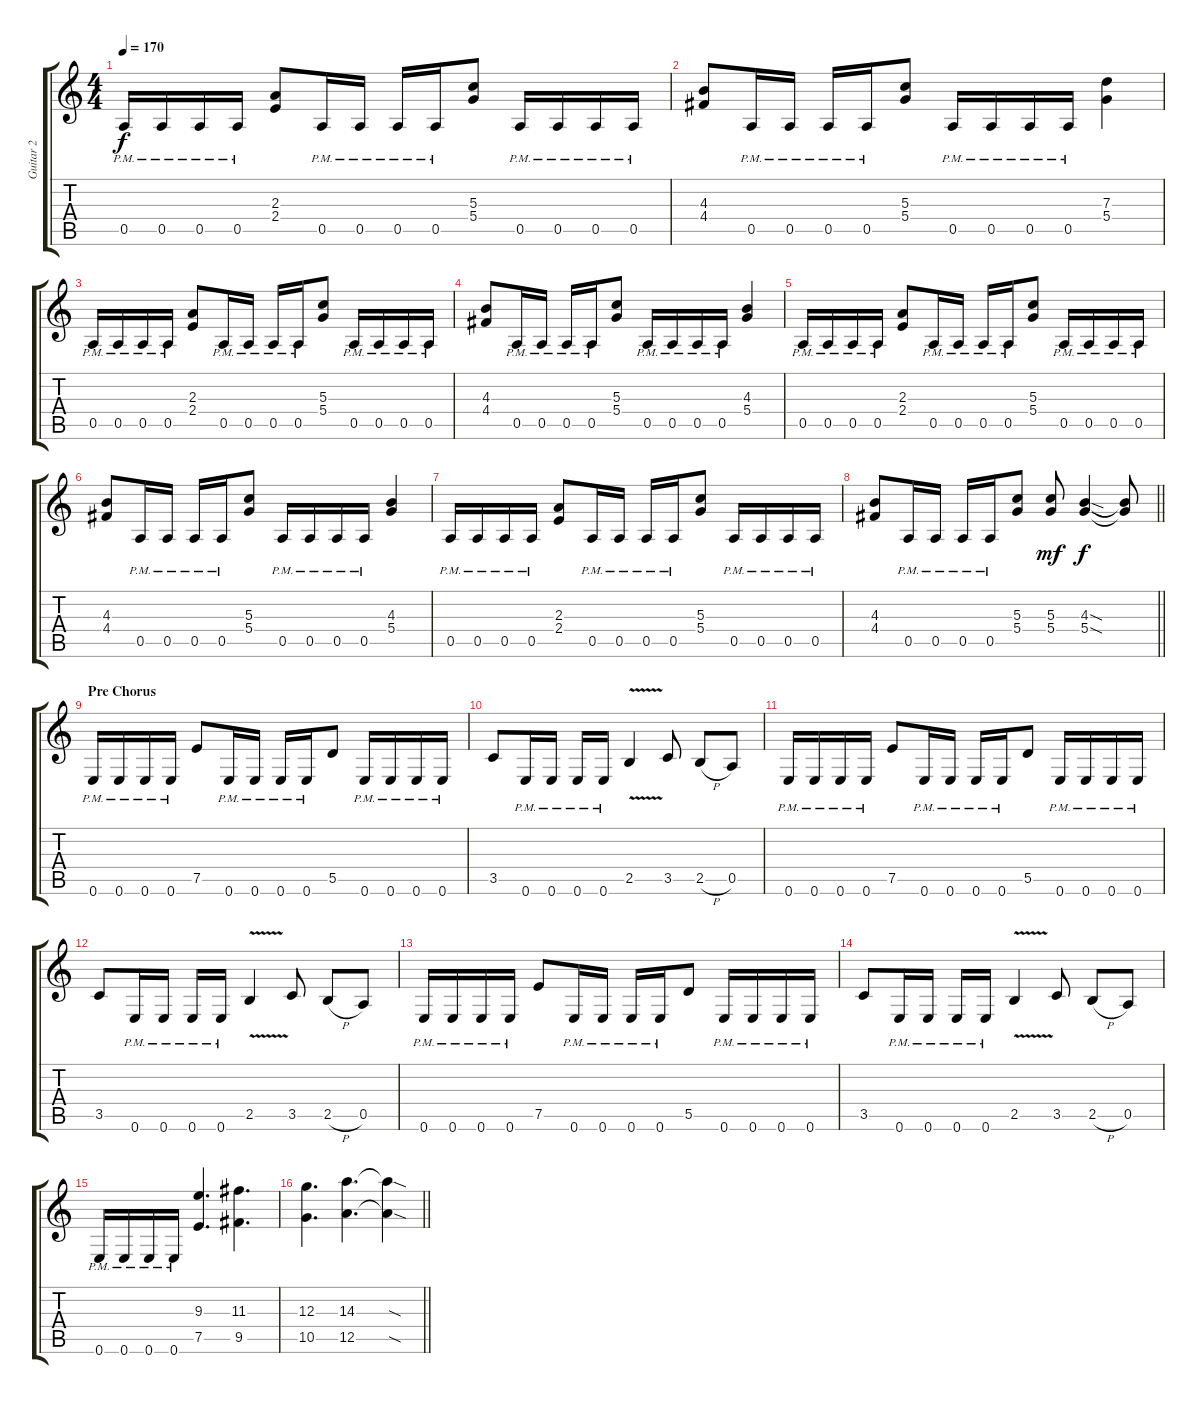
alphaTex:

\track ("Guitar 2" "Guitar 2") {instrument distortionguitar}
\staff {score tabs}
\tuning (E4 B3 G3 D3 A2 E2) {hide}
\ts (4 4)
\tempo 170
\clef g2
\ks c
0.5{pm}.16{dy f} 0.5{pm}.16 0.5{pm}.16 0.5{pm}.16 (2.3 2.4).8 0.5{pm}.16 0.5{pm}.16 0.5{pm}.16 0.5{pm}.16 (5.3 5.4).8 0.5{pm}.16 0.5{pm}.16 0.5{pm}.16 0.5{pm}.16 |
(4.3 4.4).8 0.5{pm}.16 0.5{pm}.16 0.5{pm}.16 0.5{pm}.16 (5.3 5.4).8 0.5{pm}.16 0.5{pm}.16 0.5{pm}.16 0.5{pm}.16 (7.3 5.4).4 |
0.5{pm}.16 0.5{pm}.16 0.5{pm}.16 0.5{pm}.16 (2.3 2.4).8 0.5{pm}.16 0.5{pm}.16 0.5{pm}.16 0.5{pm}.16 (5.3 5.4).8 0.5{pm}.16 0.5{pm}.16 0.5{pm}.16 0.5{pm}.16 |
(4.3 4.4).8 0.5{pm}.16 0.5{pm}.16 0.5{pm}.16 0.5{pm}.16 (5.3 5.4).8 0.5{pm}.16 0.5{pm}.16 0.5{pm}.16 0.5{pm}.16 (4.3 5.4).4 |
0.5{pm}.16 0.5{pm}.16 0.5{pm}.16 0.5{pm}.16 (2.3 2.4).8 0.5{pm}.16 0.5{pm}.16 0.5{pm}.16 0.5{pm}.16 (5.3 5.4).8 0.5{pm}.16 0.5{pm}.16 0.5{pm}.16 0.5{pm}.16 |
(4.3 4.4).8 0.5{pm}.16 0.5{pm}.16 0.5{pm}.16 0.5{pm}.16 (5.3 5.4).8 0.5{pm}.16 0.5{pm}.16 0.5{pm}.16 0.5{pm}.16 (4.3 5.4).4 |
0.5{pm}.16 0.5{pm}.16 0.5{pm}.16 0.5{pm}.16 (2.3 2.4).8 0.5{pm}.16 0.5{pm}.16 0.5{pm}.16 0.5{pm}.16 (5.3 5.4).8 0.5{pm}.16 0.5{pm}.16 0.5{pm}.16 0.5{pm}.16 |
\barLineRight lightlight
(4.3 4.4).8 0.5{pm}.16 0.5{pm}.16 0.5{pm}.16 0.5{pm}.16 (5.3 5.4).8 (5.3 5.4).8{dy mf} (4.3{sod} 5.4{sod}).4{dy f} (4.3{t} 5.4{t}).8 |
\section ("" "Pre Chorus")
0.6{pm}.16 0.6{pm}.16 0.6{pm}.16 0.6{pm}.16 7.5.8 0.6{pm}.16 0.6{pm}.16 0.6{pm}.16 0.6{pm}.16 5.5.8 0.6{pm}.16 0.6{pm}.16 0.6{pm}.16 0.6{pm}.16 |
3.5.8 0.6{pm}.16 0.6{pm}.16 0.6{pm}.16 0.6{pm}.16 2.5{v}.4 3.5.8 2.5{h}.8 0.5.8 |
0.6{pm}.16 0.6{pm}.16 0.6{pm}.16 0.6{pm}.16 7.5.8 0.6{pm}.16 0.6{pm}.16 0.6{pm}.16 0.6{pm}.16 5.5.8 0.6{pm}.16 0.6{pm}.16 0.6{pm}.16 0.6{pm}.16 |
3.5.8 0.6{pm}.16 0.6{pm}.16 0.6{pm}.16 0.6{pm}.16 2.5{v}.4 3.5.8 2.5{h}.8 0.5.8 |
0.6{pm}.16 0.6{pm}.16 0.6{pm}.16 0.6{pm}.16 7.5.8 0.6{pm}.16 0.6{pm}.16 0.6{pm}.16 0.6{pm}.16 5.5.8 0.6{pm}.16 0.6{pm}.16 0.6{pm}.16 0.6{pm}.16 |
3.5.8 0.6{pm}.16 0.6{pm}.16 0.6{pm}.16 0.6{pm}.16 2.5{v}.4 3.5.8 2.5{h}.8 0.5.8 |
0.6{pm}.16 0.6{pm}.16 0.6{pm}.16 0.6{pm}.16 (9.3 7.5).4{d} (11.3 9.5).4{d} |
\barLineRight lightlight
(12.3 10.5).4{d} (14.3 12.5).4{d} (14.3{sod t} 12.5{sod t}).4
